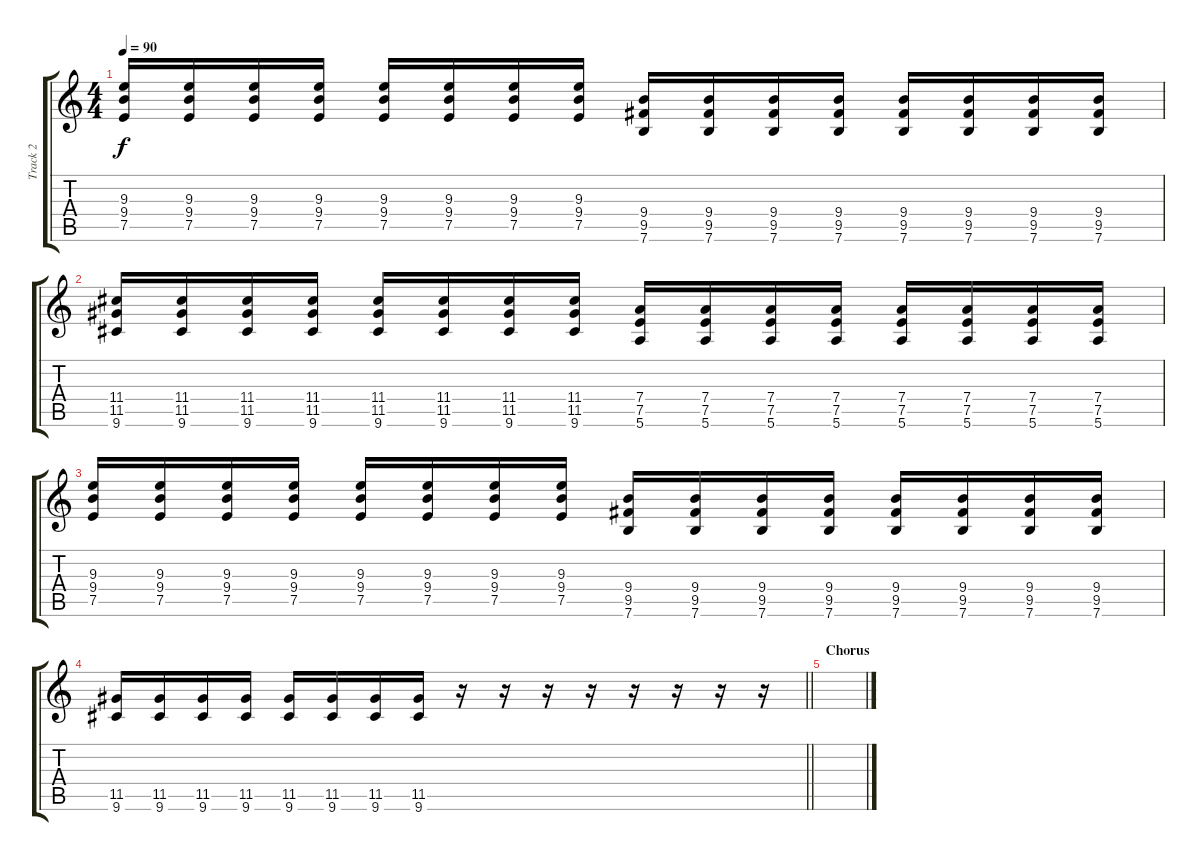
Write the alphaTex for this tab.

\track ("Track 2" "Track 2") {instrument electricguitarmuted}
\staff {score tabs}
\tuning (E4 B3 G3 D3 A2 E2) {hide}
\ts (4 4)
\tempo 90
\clef g2
\ks c
(9.3 9.4 7.5).16{dy f} (9.3 9.4 7.5).16 (9.3 9.4 7.5).16 (9.3 9.4 7.5).16 (9.3 9.4 7.5).16 (9.3 9.4 7.5).16 (9.3 9.4 7.5).16 (9.3 9.4 7.5).16 (9.4 9.5 7.6).16 (9.4 9.5 7.6).16 (9.4 9.5 7.6).16 (9.4 9.5 7.6).16 (9.4 9.5 7.6).16 (9.4 9.5 7.6).16 (9.4 9.5 7.6).16 (9.4 9.5 7.6).16 |
(11.4 11.5 9.6).16 (11.4 11.5 9.6).16 (11.4 11.5 9.6).16 (11.4 11.5 9.6).16 (11.4 11.5 9.6).16 (11.4 11.5 9.6).16 (11.4 11.5 9.6).16 (11.4 11.5 9.6).16 (7.4 7.5 5.6).16 (7.4 7.5 5.6).16 (7.4 7.5 5.6).16 (7.4 7.5 5.6).16 (7.4 7.5 5.6).16 (7.4 7.5 5.6).16 (7.4 7.5 5.6).16 (7.4 7.5 5.6).16 |
(9.3 9.4 7.5).16 (9.3 9.4 7.5).16 (9.3 9.4 7.5).16 (9.3 9.4 7.5).16 (9.3 9.4 7.5).16 (9.3 9.4 7.5).16 (9.3 9.4 7.5).16 (9.3 9.4 7.5).16 (9.4 9.5 7.6).16 (9.4 9.5 7.6).16 (9.4 9.5 7.6).16 (9.4 9.5 7.6).16 (9.4 9.5 7.6).16 (9.4 9.5 7.6).16 (9.4 9.5 7.6).16 (9.4 9.5 7.6).16 |
\barLineRight lightlight
(11.5 9.6).16 (11.5 9.6).16 (11.5 9.6).16 (11.5 9.6).16 (11.5 9.6).16 (11.5 9.6).16 (11.5 9.6).16 (11.5 9.6).16 r.16 r.16 r.16 r.16 r.16 r.16 r.16 r.16 |
\section ("" "Chorus")
